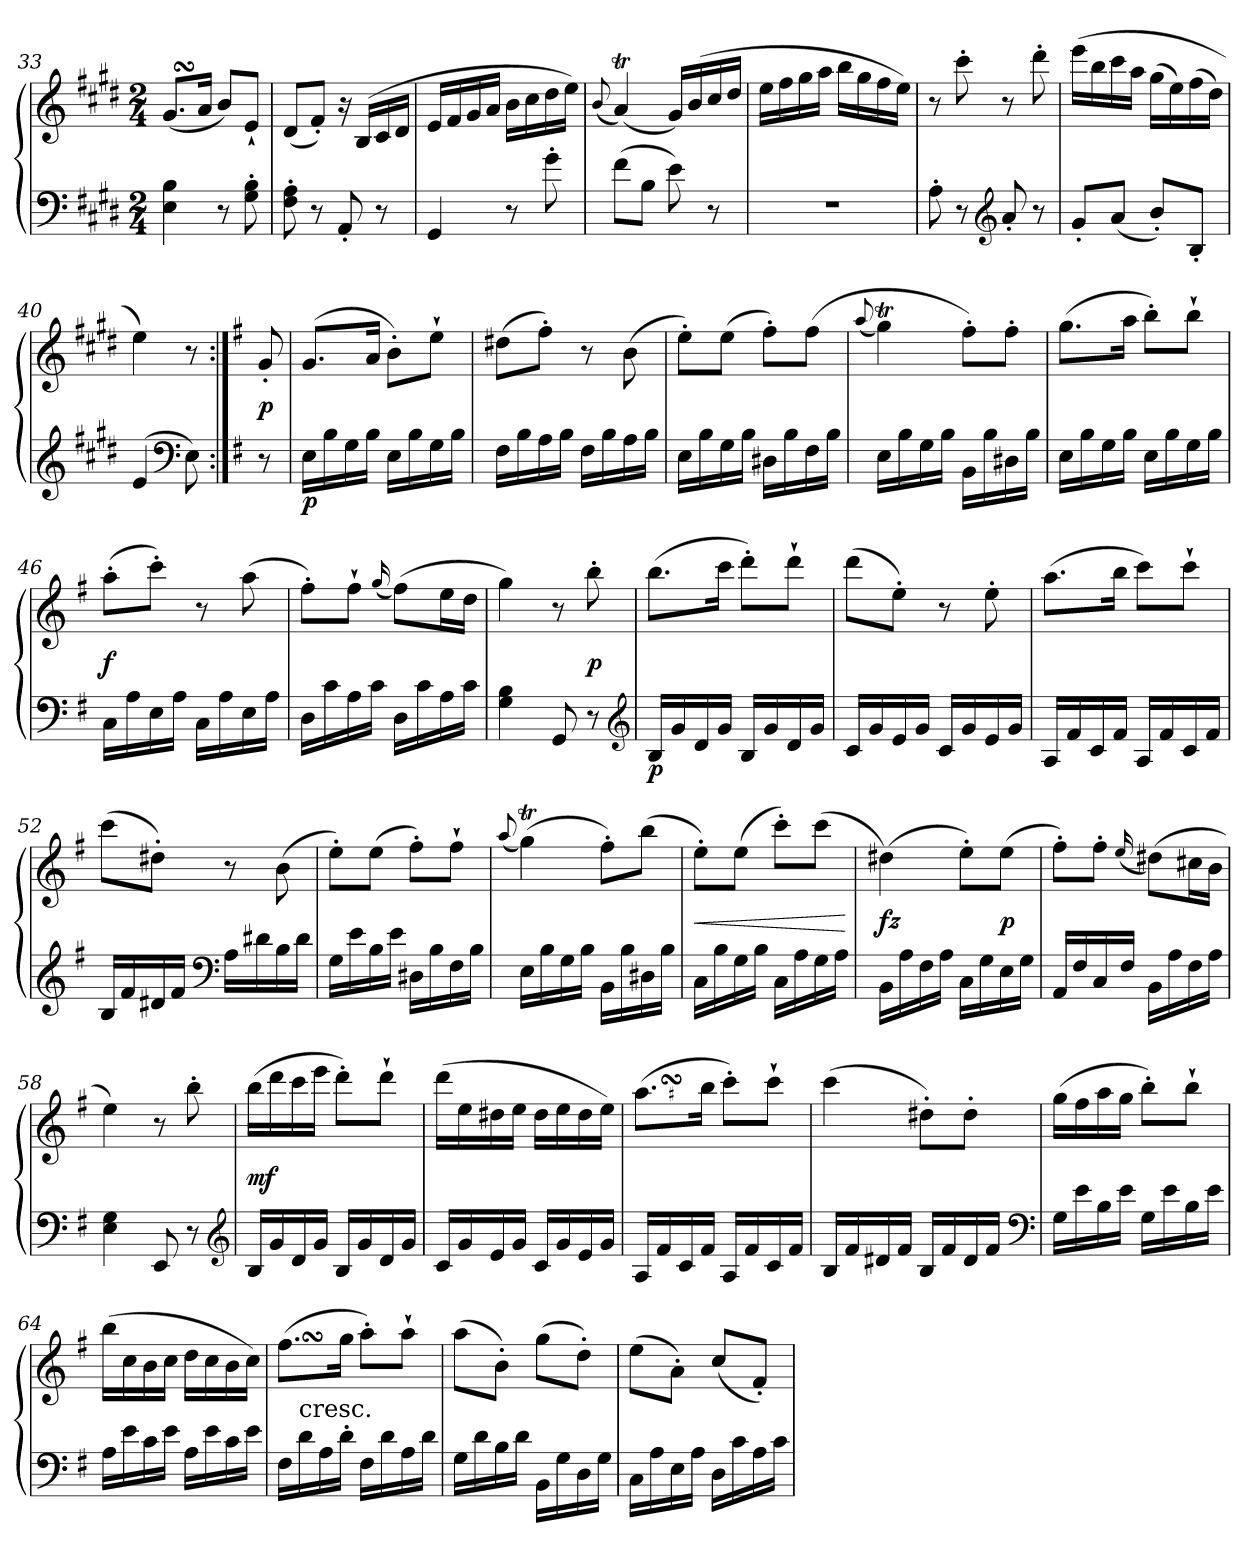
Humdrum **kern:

**kern	**kern	**dynam
*part1	*part1	*part1
*staff2	*staff1	*staff1/2
*clefF4	*clefG2	*
*k[f#c#g#d#]	*k[f#c#g#d#]	*
*M2/4	*M2/4	*
=33	=33	=33
4E 4B	(8.g#SsSL	.
.	16aJk	.
8r	8bL)	.
8G#' 8B'	8e`J	.
=34	=34	=34
8F#' 8A'	(8d#L	.
8r	8f#'J)	.
8AA'	16r	.
.	(16BLL	.
8r	16c#	.
.	16d#JJ	.
!!LO:LB:g=z
=35	=35	=35
4GG#	16eLL	.
.	16f#	.
.	16g#	.
.	16aJJ	.
8r	16bLL	.
.	16cc#	.
8g#'	16dd#	.
.	16eeJJ)	.
=36	=36	=36
.	(8qqb	.
(8f#L	(<4aT)	.
8BJ	.	.
8e)	16g#/LL)	.
.	(16b/	.
8r	16cc#/	.
.	16dd#/JJ	.
=37	=37	=37
2r	16eeLL	.
.	16ff#	.
.	16gg#	.
.	16aaJJ	.
.	16bbLL	.
.	16gg#	.
.	16ff#	.
.	16eeJJ)	.
=38	=38	=38
8A'	8r	.
8r	8ccc#'	.
*clefG2	*	*
8a'	8r	.
8r	8ddd#'	.
=39	=39	=39
8g#'L	(16eeeLL	.
.	16bb	.
(8aJ	16ccc#	.
.	16aaJJ	.
8b'L)	(16gg#LL	.
.	16ee)	.
8B'J	(16ff#	.
.	16dd#JJ)	.
=40	=40	=40
(4e	4ee)	.
*clefF4	*	*
8E)	8r	.
!!LO:LB:g=z
=:|!	=:|!	=:|!
*k[f#]	*k[f#]	*
8r	8g'	p
=41	=41	=41
!	!	!LO:DY:b=2
16ELL	(8.gL	p
16B	.	.
16G	.	.
16BJJ	16aJk	.
16ELL	8b'L)	.
16B	.	.
16G	8ee`J	.
16BJJ	.	.
=42	=42	=42
16F#LL	(8dd#XL	.
16B	.	.
16A	8ff#'J)	.
16BJJ	.	.
16F#LL	8r	.
16B	.	.
16A	(8b	.
16BJJ	.	.
=43	=43	=43
16ELL	8ee'L)	.
16B	.	.
16G	(8eeJ	.
16BJJ	.	.
16D#XLL	8ff#'L)	.
16B	.	.
16F#	(8ff#J	.
16BJJ	.	.
=44	=44	=44
.	(8qqaa	.
16ELL	4ggT)	.
16B	.	.
16G	.	.
16BJJ	.	.
16BBLL	8ff#'L)	.
16B	.	.
16D#X	8ff#'J	.
16BJJ	.	.
=45	=45	=45
16ELL	(8.ggL	.
16B	.	.
16G	.	.
16BJJ	16aaJk	.
16ELL	8bb'L)	.
16B	.	.
16G	8bb`J	.
16BJJ	.	.
!!LO:LB:g=z
=46	=46	=46
16CLL	(8aa'L	f
16A	.	.
16E	8ccc'J)	.
16AJJ	.	.
16CLL	8r	.
16A	.	.
16E	(8aa	.
16AJJ	.	.
=47	=47	=47
16DLL	8ff#'L)	.
16c	.	.
16A	8ff#`J	.
16cJJ	.	.
.	(16qqgg	.
16DLL	(8ff#L)	.
16c	.	.
16A	16eeL	.
16cJJ	16ddJJ	.
=48	=48	=48
4G 4B	4gg)	.
8GG	8r	.
8r	8bb'	p
*clefG2	*	*
=49	=49	=49
!	!	!LO:DY:b=2
16BLL	(8.bbL	p
16g	.	.
16d	.	.
16gJJ	16cccJk	.
16BLL	8ddd'L)	.
16g	.	.
16d	8ddd`J	.
16gJJ	.	.
=50	=50	=50
16cLL	(8dddL	.
16g	.	.
16e	8ee'J)	.
16gJJ	.	.
16cLL	8r	.
16g	.	.
16e	8ee'	.
16gJJ	.	.
=51	=51	=51
16ALL	(8.aaL	.
16f#	.	.
16c	.	.
16f#JJ	16bbJk	.
16ALL	8cccL)	.
16f#	.	.
16c	8ccc`J	.
16f#JJ	.	.
!!LO:LB:g=z
=52	=52	=52
16BLL	(8cccL	.
16f#	.	.
16d#X	8dd#X'J)	.
16f#JJ	.	.
*clefF4	*	*
16ALL	8r	.
16d#X	.	.
16B	(8b	.
16d#JJ	.	.
=53	=53	=53
16GLL	8ee'L)	.
16e	.	.
16B	(8eeJ	.
16eJJ	.	.
16D#XLL	8ff#'L)	.
16B	.	.
16F#	8ff#`J	.
16BJJ	.	.
=54	=54	=54
.	(8qqaa	.
16ELL	(4ggT)	.
16B	.	.
16G	.	.
16BJJ	.	.
16BBLL	8ff#'L)	.
16B	.	.
16D#X	(8bbJ	.
16BJJ	.	.
=55	=55	=55
16CLL	8ee'L)	<
16B	.	.
16G	(8eeJ	.
16BJJ	.	.
16CLL	8ccc'L)	.
16A	.	.
16G	(8cccJ	.
16AJJ	.	.
.	.	[
=56	=56	=56
16BBLL	(4dd#X)	fz
16A	.	.
16F#	.	.
16AJJ	.	.
16CLL	8ee'L)	.
16G	.	.
16E	(8eeJ	p
16GJJ	.	.
!!LO:LB:g=z
=57	=57	=57
16AALL	8ff#'L)	.
16F#	.	.
16C	8ff#'J	.
16F#JJ	.	.
.	(16qqee	.
16BBLL	(8dd#XL)	.
16A	.	.
16F#	16cc#XL	.
16AJJ	16bJJ	.
=58	=58	=58
4E 4G	4ee)	.
8EE	8r	.
8r	8bb'	.
*clefG2	*	*
=59	=59	=59
16BLL	(16bbLL	mf
16g	16ddd	.
16d	16ccc	.
16gJJ	16eeeJJ	.
16BLL	8ddd'L)	.
16g	.	.
16d	8ddd`J	.
16gJJ	.	.
=60	=60	=60
16cLL	(16dddLL	.
16g	16ee	.
16e	16dd#X	.
16gJJ	16eeJJ	.
16cLL	16dd#LL	.
16g	16ee	.
16e	16dd#	.
16gJJ	16eeJJ)	.
=61	=61	=61
!	!LO:TURN:lacc=#	!
16ALL	(8.aaSSsL	.
16f#	.	.
16c	.	.
16f#JJ	16bbJk	.
16ALL	8ccc'L)	.
16f#	.	.
16c	8ccc`J	.
16f#JJ	.	.
!!LO:LB:g=z
=62	=62	=62
16BLL	(4ccc	.
16f#	.	.
16d#X	.	.
16f#JJ	.	.
16BLL	8dd#X'L)	.
16f#	.	.
16d#	8dd#'J	.
16f#JJ	.	.
*clefF4	*	*
=63	=63	=63
16GLL	(16ggLL	.
16e	16ff#	.
16B	16aa	.
16eJJ	16ggJJ	.
16GLL	8bb'L)	.
16e	.	.
16B	8bb`J	.
16eJJ	.	.
=64	=64	=64
16ALL	(16bbLL	.
16e	16cc	.
16c	16b	.
16eJJ	16ccJJ	.
16ALL	16ddLL	.
16e	16cc	.
16c	16b	.
16eJJ	16ccJJ)	.
=65	=65	=65
*	*^	*
16F#LL	(8.ff#SsSL	16ryy	.
!	!	!LO:TX:c:t=cresc.	!
16d	.	4..ryy	.
16A	.	.	.
16d'JJ	16ggJk	.	.
16F#LL	8aa'L)	.	.
16d	.	.	.
16A	8aa`J	.	.
16dJJ	.	.	.
*	*v	*v	*
=66	=66	=66
16GLL	(8aaL	.
16d	.	.
16B	8b'J)	.
16dJJ	.	.
16BBLL	(8ggL	.
16G	.	.
16D	8dd'J)	.
16GJJ	.	.
!!LO:LB:g=z
=67	=67	=67
16CLL	(8eeL	.
16A	.	.
16E	8a'J)	.
16AJJ	.	.
16DLL	(8ccL	.
16c	.	.
16A	8f#'J)	.
16cJJ	.	.
=	=	=
*-	*-	*-
